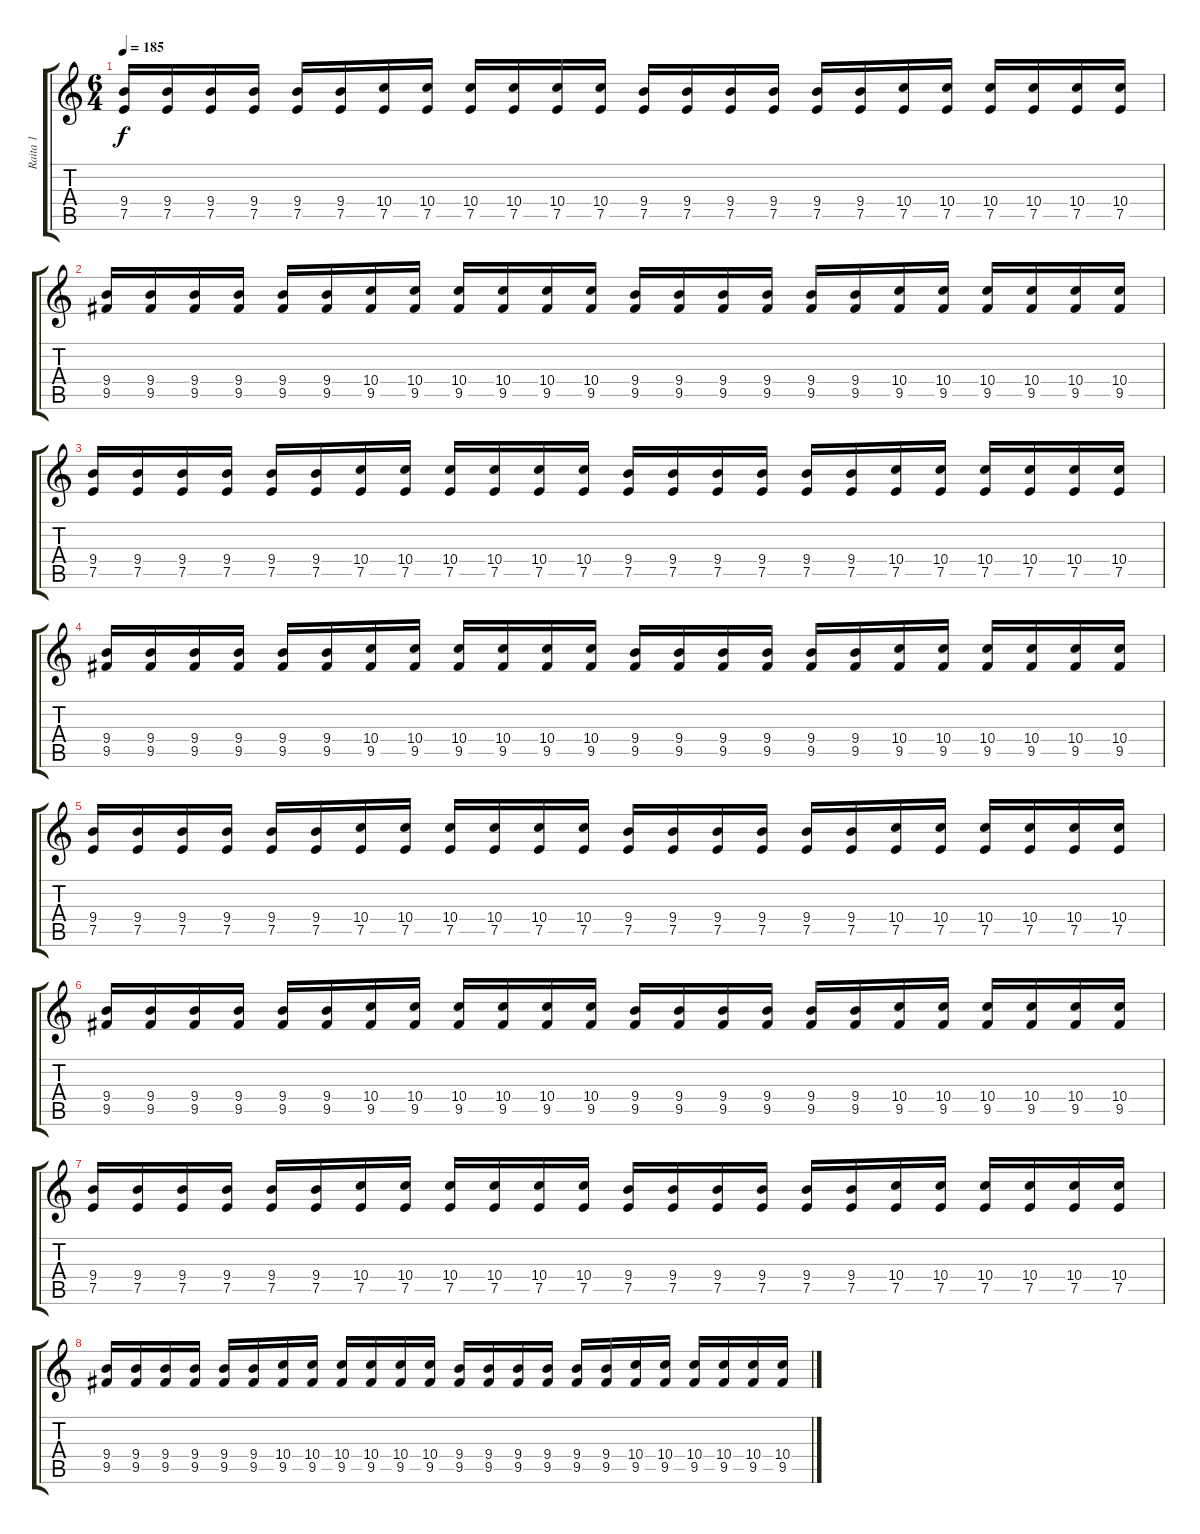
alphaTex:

\track ("Raita 1" "Raita 1") {instrument distortionguitar}
\staff {score tabs}
\tuning (E4 B3 G3 D3 A2 E2) {hide}
\ts (6 4)
\tempo 185
\clef g2
\ks c
(9.4 7.5).16{dy f} (9.4 7.5).16 (9.4 7.5).16 (9.4 7.5).16 (9.4 7.5).16 (9.4 7.5).16 (10.4 7.5).16 (10.4 7.5).16 (10.4 7.5).16 (10.4 7.5).16 (10.4 7.5).16 (10.4 7.5).16 (9.4 7.5).16 (9.4 7.5).16 (9.4 7.5).16 (9.4 7.5).16 (9.4 7.5).16 (9.4 7.5).16 (10.4 7.5).16 (10.4 7.5).16 (10.4 7.5).16 (10.4 7.5).16 (10.4 7.5).16 (10.4 7.5).16 |
(9.4 9.5).16 (9.4 9.5).16 (9.4 9.5).16 (9.4 9.5).16 (9.4 9.5).16 (9.4 9.5).16 (10.4 9.5).16 (10.4 9.5).16 (10.4 9.5).16 (10.4 9.5).16 (10.4 9.5).16 (10.4 9.5).16 (9.4 9.5).16 (9.4 9.5).16 (9.4 9.5).16 (9.4 9.5).16 (9.4 9.5).16 (9.4 9.5).16 (10.4 9.5).16 (10.4 9.5).16 (10.4 9.5).16 (10.4 9.5).16 (10.4 9.5).16 (10.4 9.5).16 |
(9.4 7.5).16 (9.4 7.5).16 (9.4 7.5).16 (9.4 7.5).16 (9.4 7.5).16 (9.4 7.5).16 (10.4 7.5).16 (10.4 7.5).16 (10.4 7.5).16 (10.4 7.5).16 (10.4 7.5).16 (10.4 7.5).16 (9.4 7.5).16 (9.4 7.5).16 (9.4 7.5).16 (9.4 7.5).16 (9.4 7.5).16 (9.4 7.5).16 (10.4 7.5).16 (10.4 7.5).16 (10.4 7.5).16 (10.4 7.5).16 (10.4 7.5).16 (10.4 7.5).16 |
(9.4 9.5).16 (9.4 9.5).16 (9.4 9.5).16 (9.4 9.5).16 (9.4 9.5).16 (9.4 9.5).16 (10.4 9.5).16 (10.4 9.5).16 (10.4 9.5).16 (10.4 9.5).16 (10.4 9.5).16 (10.4 9.5).16 (9.4 9.5).16 (9.4 9.5).16 (9.4 9.5).16 (9.4 9.5).16 (9.4 9.5).16 (9.4 9.5).16 (10.4 9.5).16 (10.4 9.5).16 (10.4 9.5).16 (10.4 9.5).16 (10.4 9.5).16 (10.4 9.5).16 |
(9.4 7.5).16 (9.4 7.5).16 (9.4 7.5).16 (9.4 7.5).16 (9.4 7.5).16 (9.4 7.5).16 (10.4 7.5).16 (10.4 7.5).16 (10.4 7.5).16 (10.4 7.5).16 (10.4 7.5).16 (10.4 7.5).16 (9.4 7.5).16 (9.4 7.5).16 (9.4 7.5).16 (9.4 7.5).16 (9.4 7.5).16 (9.4 7.5).16 (10.4 7.5).16 (10.4 7.5).16 (10.4 7.5).16 (10.4 7.5).16 (10.4 7.5).16 (10.4 7.5).16 |
(9.4 9.5).16 (9.4 9.5).16 (9.4 9.5).16 (9.4 9.5).16 (9.4 9.5).16 (9.4 9.5).16 (10.4 9.5).16 (10.4 9.5).16 (10.4 9.5).16 (10.4 9.5).16 (10.4 9.5).16 (10.4 9.5).16 (9.4 9.5).16 (9.4 9.5).16 (9.4 9.5).16 (9.4 9.5).16 (9.4 9.5).16 (9.4 9.5).16 (10.4 9.5).16 (10.4 9.5).16 (10.4 9.5).16 (10.4 9.5).16 (10.4 9.5).16 (10.4 9.5).16 |
(9.4 7.5).16 (9.4 7.5).16 (9.4 7.5).16 (9.4 7.5).16 (9.4 7.5).16 (9.4 7.5).16 (10.4 7.5).16 (10.4 7.5).16 (10.4 7.5).16 (10.4 7.5).16 (10.4 7.5).16 (10.4 7.5).16 (9.4 7.5).16 (9.4 7.5).16 (9.4 7.5).16 (9.4 7.5).16 (9.4 7.5).16 (9.4 7.5).16 (10.4 7.5).16 (10.4 7.5).16 (10.4 7.5).16 (10.4 7.5).16 (10.4 7.5).16 (10.4 7.5).16 |
(9.4 9.5).16 (9.4 9.5).16 (9.4 9.5).16 (9.4 9.5).16 (9.4 9.5).16 (9.4 9.5).16 (10.4 9.5).16 (10.4 9.5).16 (10.4 9.5).16 (10.4 9.5).16 (10.4 9.5).16 (10.4 9.5).16 (9.4 9.5).16 (9.4 9.5).16 (9.4 9.5).16 (9.4 9.5).16 (9.4 9.5).16 (9.4 9.5).16 (10.4 9.5).16 (10.4 9.5).16 (10.4 9.5).16 (10.4 9.5).16 (10.4 9.5).16 (10.4 9.5).16
